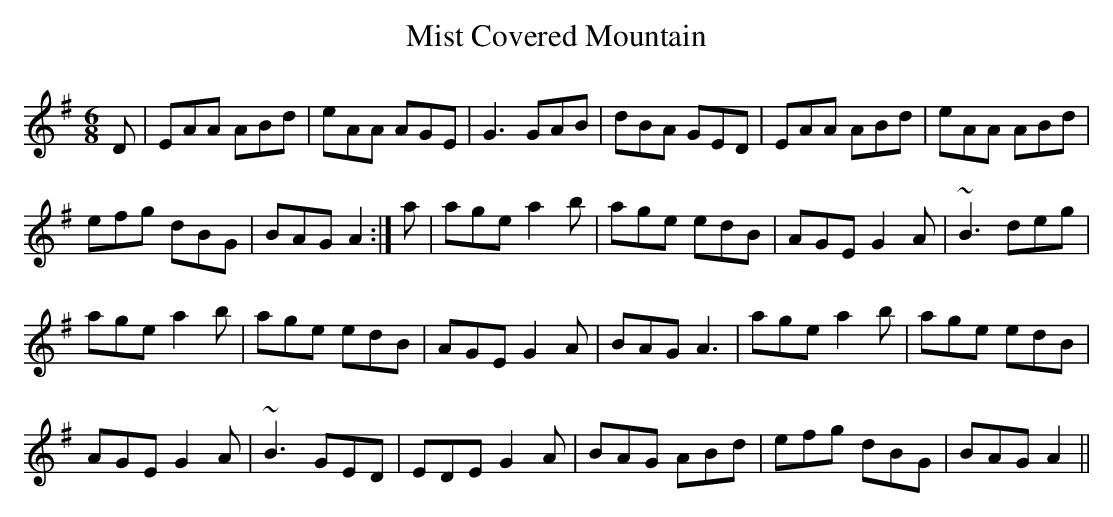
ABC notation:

X:1
T:Mist Covered Mountain
M:6/8
K:Ador
D|EAA ABd|eAA AGE|G3 GAB|dBA  GED|EAA ABd|eAA ABd|
efg dBG|BAG A2:|a|age a2b|age edB|AGE G2A|~B3 deg|
age a2b|age edB|AGE G2A|BAG A3|age a2b|age edB|
AGE G2A|~B3 GED|EDE G2A|BAG ABd|efg dBG|BAG A2||
